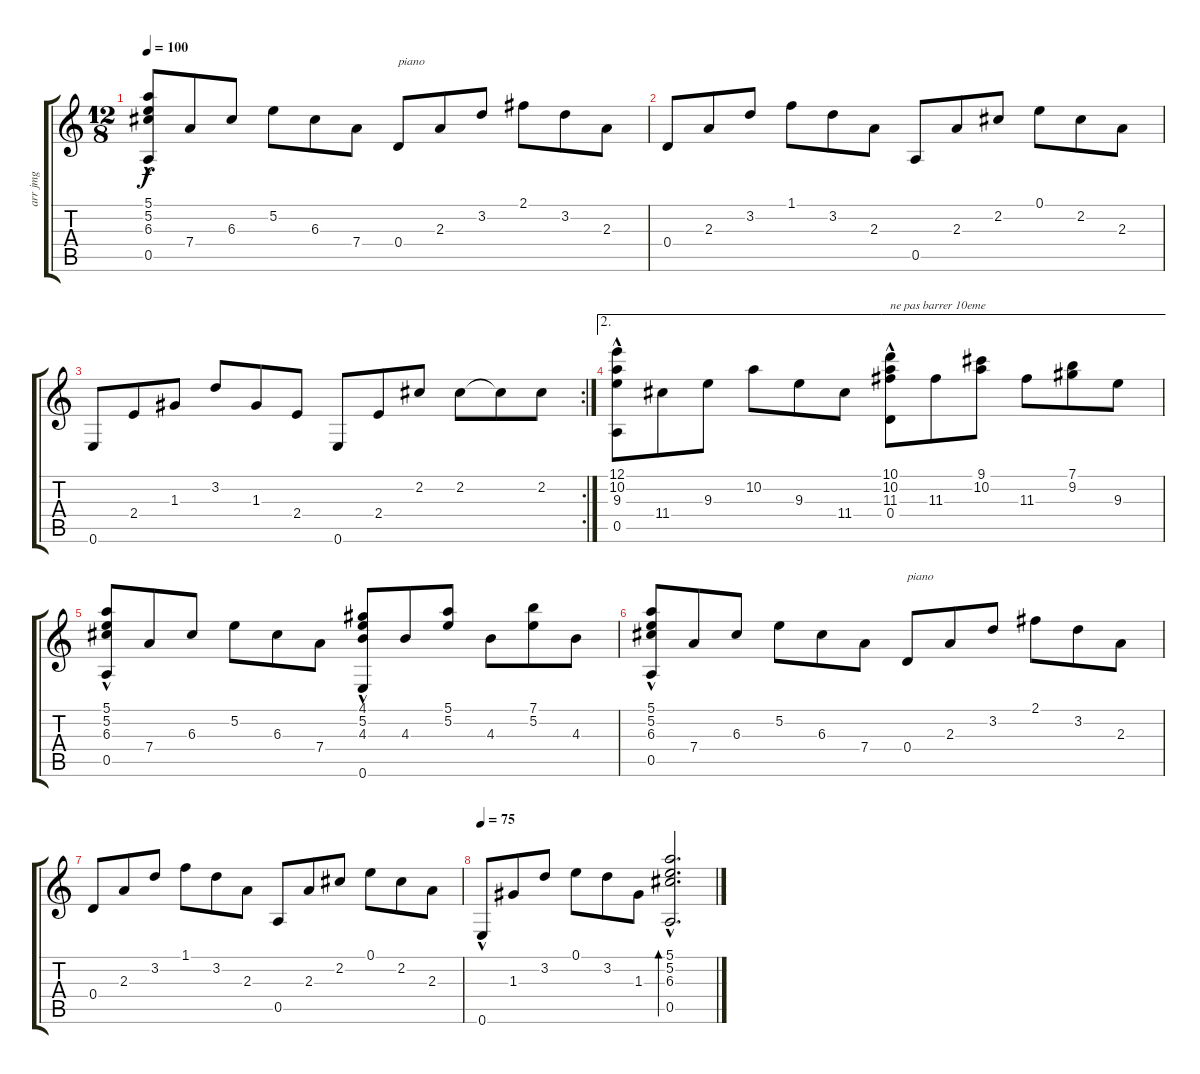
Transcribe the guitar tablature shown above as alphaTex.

\track ("arr jmg" "arr jmg") {instrument acousticguitarnylon}
\staff {score tabs}
\tuning (E4 B3 G3 D3 A2 E2) {hide}
\ts (12 8)
\tempo 100
\clef g2
\ks c
(5.1 5.2 6.3 0.5{hac}).8{dy f} 7.4.8 6.3.8 5.2.8 6.3.8 7.4.8 0.4.8{txt "piano"} 2.3.8 3.2.8 2.1.8 3.2.8 2.3.8 |
0.4.8 2.3.8 3.2.8 1.1.8 3.2.8 2.3.8 0.5.8 2.3.8 2.2.8 0.1.8 2.2.8 2.3.8 |
\rc 2
0.6.8 2.4.8 1.3.8 3.2.8 1.3.8 2.4.8 0.6.8 2.4.8 2.2.8 2.2.8 2.2{t}.8 2.2.8 |
\ae 2
(12.1 10.2 9.3 0.5{hac}).8 11.4.8 9.3.8 10.2.8 9.3.8 11.4.8 (10.1 10.2 11.3 0.4{hac}).8{txt "ne pas barrer 10eme"} 11.3.8 (9.1 10.2).8 11.3.8 (7.1 9.2).8 9.3.8 |
(5.1 5.2 6.3 0.5{hac}).8 7.4.8 6.3.8 5.2.8 6.3.8 7.4.8 (4.1 5.2 4.3 0.6{hac}).8 4.3.8 (5.1 5.2).8 4.3.8 (7.1 5.2).8 4.3.8 |
(5.1 5.2 6.3 0.5{hac}).8 7.4.8 6.3.8 5.2.8 6.3.8 7.4.8 0.4.8{txt "piano"} 2.3.8 3.2.8 2.1.8 3.2.8 2.3.8 |
0.4.8 2.3.8 3.2.8 1.1.8 3.2.8 2.3.8 0.5.8 2.3.8 2.2.8 0.1.8 2.2.8 2.3.8 |
\tempo 75
0.6{hac}.8 1.3.8 3.2.8 0.1.8 3.2.8 1.3.8 (5.1{hac} 5.2{hac} 6.3{hac} 0.5{hac}).2{d bd 240}
